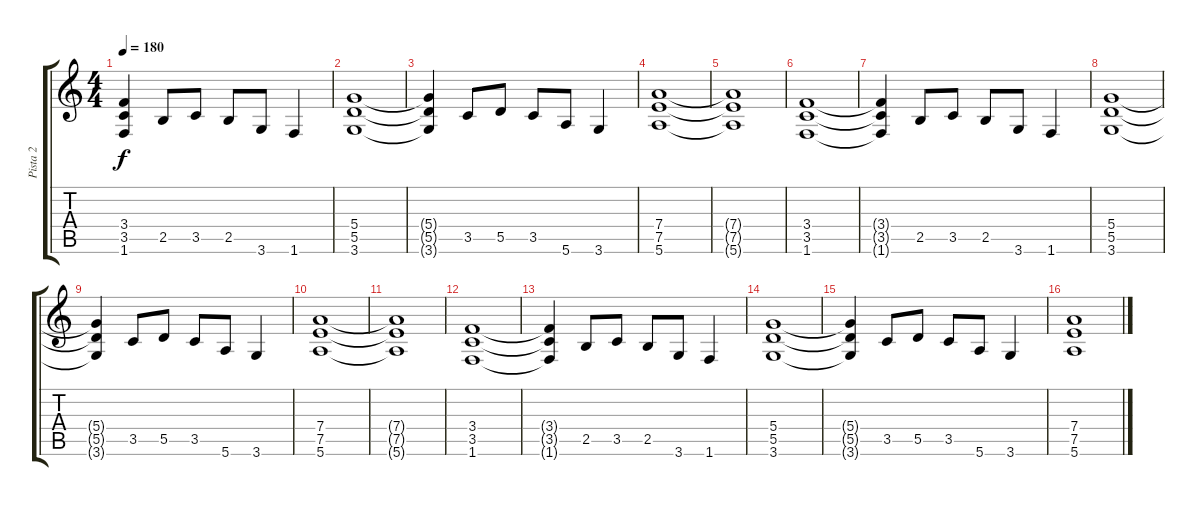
\track ("Pista 2" "Pista 2") {instrument distortionguitar}
\staff {score tabs}
\tuning (E4 B3 G3 D3 A2 E2) {hide}
\ts (4 4)
\tempo 180
\clef g2
\ks c
(3.4{t} 3.5{t} 1.6{t}).4{dy f} 2.5.8 3.5.8 2.5.8 3.6.8 1.6.4 |
(5.4 5.5 3.6).1 |
(5.4{t} 5.5{t} 3.6{t}).4 3.5.8 5.5.8 3.5.8 5.6.8 3.6.4 |
(7.4 7.5 5.6).1 |
(7.4{t} 7.5{t} 5.6{t}).1 |
(3.4 3.5 1.6).1 |
(3.4{t} 3.5{t} 1.6{t}).4 2.5.8 3.5.8 2.5.8 3.6.8 1.6.4 |
(5.4 5.5 3.6).1 |
(5.4{t} 5.5{t} 3.6{t}).4 3.5.8 5.5.8 3.5.8 5.6.8 3.6.4 |
(7.4 7.5 5.6).1 |
(7.4{t} 7.5{t} 5.6{t}).1 |
(3.4 3.5 1.6).1 |
(3.4{t} 3.5{t} 1.6{t}).4 2.5.8 3.5.8 2.5.8 3.6.8 1.6.4 |
(5.4 5.5 3.6).1 |
(5.4{t} 5.5{t} 3.6{t}).4 3.5.8 5.5.8 3.5.8 5.6.8 3.6.4 |
(7.4 7.5 5.6).1
